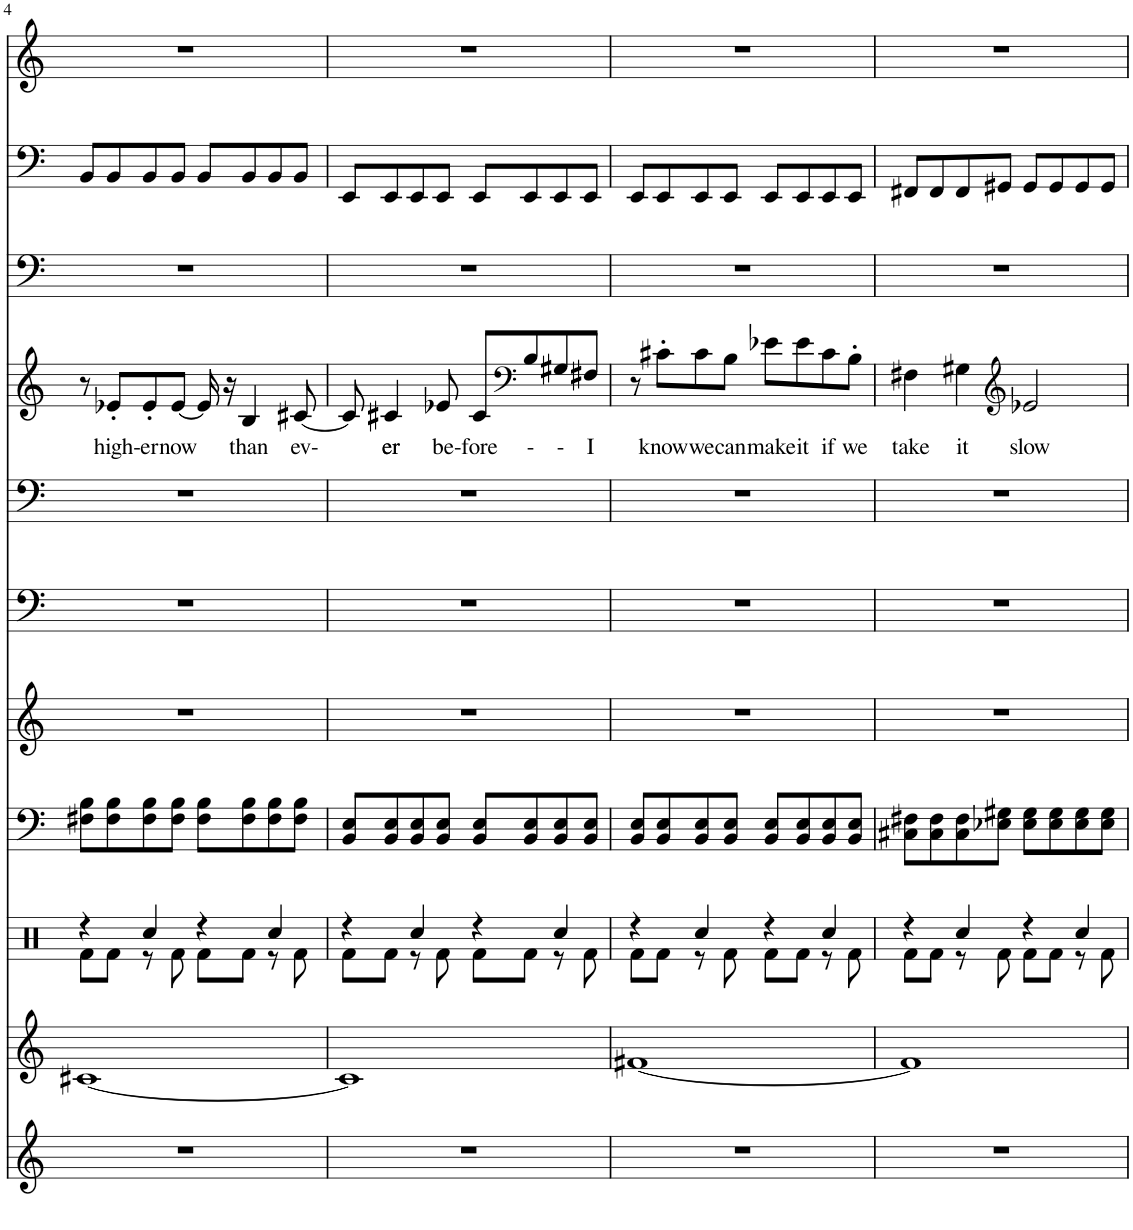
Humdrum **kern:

**kern	**kern	**kern	**kern	**kern	**kern	**kern	**kern	**text	**kern	**kern	**kern
*part11	*part10	*part9	*part8	*part7	*part6	*part5	*part4	*part4	*part3	*part2	*part1
*staff11	*staff10	*staff9	*staff8	*staff7	*staff6	*staff5	*staff4	*staff4	*staff3	*staff2	*staff1
*I"Glockenspiel	*I"Warm Pad	*I"Percussion	*I"Muted Guitar	*I"Strings 1	*I"Overdrive Gtr	*I"DistortionGtr	*I"Tenor Sax	*	*I"Clean Guitar	*I"Fingered Bass	*I"Overdrive Gtr, aud_mb1111
*I'Gsp	*	*	*	*I'Str	*	*	*I'T Sax	*	*	*	*
!!LO:PB:g=z
*clefG2	*clefG2	*clefX	*clefF4	*clefG2	*clefF4	*clefF4	*clefG2	*	*clefF4	*clefF4	*clefG2
*	*	*	*	*	*	*	*Trd8c14	*	*	*	*
*k[]	*k[]	*k[]	*k[]	*k[]	*k[]	*k[]	*k[]	*	*k[]	*k[]	*k[]
*M4/4	*M4/4	*M4/4	*M4/4	*M4/4	*M4/4	*M4/4	*M4/4	*	*M4/4	*M4/4	*M4/4
=4	=4	=4	=4	=4	=4	=4	=4	=4	=4	=4	=4
*	*	*^	*	*	*	*	*	*	*	*	*
1r	[1c#X	4r	8Rf\L	8F#X\ 8B\L	1r	1r	1r	8r	.	1r	8BB/L	1r
!	!	!	!	!	!	!	!	!	!LO:LY:b	!	!	!
.	.	.	8Rf\J	8F#\ 8B\	.	.	.	8e-X'/L	high-	.	8BB/	.
!	!	!	!	!	!	!	!	!	!LO:LY:b	!	!	!
.	.	4Rcc/	8r	8F#\ 8B\	.	.	.	8e-'/	er	.	8BB/	.
!	!	!	!	!	!	!	!	!	!LO:LY:b	!	!	!
.	.	.	8Rf\	8F#\ 8B\J	.	.	.	[8e-/J	now	.	8BB/J	.
.	.	4r	8Rf\L	8F#\ 8B\L	.	.	.	16e-/]	.	.	8BB/L	.
.	.	.	.	.	.	.	.	16r	.	.	.	.
!	!	!	!	!	!	!	!	!	!LO:LY:b	!	!	!
.	.	.	8Rf\J	8F#\ 8B\	.	.	.	4B/	than	.	8BB/	.
.	.	4Rcc/	8r	8F#\ 8B\	.	.	.	.	.	.	8BB/	.
!	!	!	!	!	!	!	!	!	!LO:LY:b	!	!	!
.	.	.	8Rf\	8F#\ 8B\J	.	.	.	[8c#X/	ev-	.	8BB/J	.
=5	=5	=5	=5	=5	=5	=5	=5	=5	=5	=5	=5	=5
1r	1c#]	4r	8Rf\L	8BB/ 8E/L	1r	1r	1r	8c#/]	.	1r	8EE/L	1r
!	!	!	!	!	!	!	!	!	!LO:LY:b	!	!	!
.	.	.	8Rf\J	8BB/ 8E/	.	.	.	4c#X/	er	.	8EE/	.
.	.	4Rcc/	8r	8BB/ 8E/	.	.	.	.	.	.	8EE/	.
!	!	!	!	!	!	!	!	!	!LO:LY:b	!	!	!
.	.	.	8Rf\	8BB/ 8E/J	.	.	.	8e-X/	be-	.	8EE/J	.
!	!	!	!	!	!	!	!	!	!LO:LY:b	!	!	!
.	.	4r	8Rf\L	8BB/ 8E/L	.	.	.	8c#/L	fore	.	8EE/L	.
*	*	*	*	*	*	*	*	*clefF4	*	*	*	*
!	!	!	!	!	!	!	!	!	!LO:LY:b	!	!	!
.	.	.	8Rf\J	8BB/ 8E/	.	.	.	8B/	-	.	8EE/	.
!	!	!	!	!	!	!	!	!	!LO:LY:b	!	!	!
.	.	4Rcc/	8r	8BB/ 8E/	.	.	.	8G#X/	-	.	8EE/	.
!	!	!	!	!	!	!	!	!	!LO:LY:b	!	!	!
.	.	.	8Rf\	8BB/ 8E/J	.	.	.	8F#X/J	I	.	8EE/J	.
=6	=6	=6	=6	=6	=6	=6	=6	=6	=6	=6	=6	=6
1r	[1f#X	4r	8Rf\L	8BB/ 8E/L	1r	1r	1r	8r	.	1r	8EE/L	1r
!	!	!	!	!	!	!	!	!	!LO:LY:b	!	!	!
.	.	.	8Rf\J	8BB/ 8E/	.	.	.	8c#X'\L	know	.	8EE/	.
!	!	!	!	!	!	!	!	!	!LO:LY:b	!	!	!
.	.	4Rcc/	8r	8BB/ 8E/	.	.	.	8c#\	we	.	8EE/	.
!	!	!	!	!	!	!	!	!	!LO:LY:b	!	!	!
.	.	.	8Rf\	8BB/ 8E/J	.	.	.	8B\J	can	.	8EE/J	.
!	!	!	!	!	!	!	!	!	!LO:LY:b	!	!	!
.	.	4r	8Rf\L	8BB/ 8E/L	.	.	.	8e-X\L	make	.	8EE/L	.
!	!	!	!	!	!	!	!	!	!LO:LY:b	!	!	!
.	.	.	8Rf\J	8BB/ 8E/	.	.	.	8e-\	it	.	8EE/	.
!	!	!	!	!	!	!	!	!	!LO:LY:b	!	!	!
.	.	4Rcc/	8r	8BB/ 8E/	.	.	.	8c#\	if	.	8EE/	.
!	!	!	!	!	!	!	!	!	!LO:LY:b	!	!	!
.	.	.	8Rf\	8BB/ 8E/J	.	.	.	8B'\J	we	.	8EE/J	.
=7	=7	=7	=7	=7	=7	=7	=7	=7	=7	=7	=7	=7
!	!	!	!	!	!	!	!	!	!LO:LY:b	!	!	!
1r	1f#]	4r	8Rf\L	8C#X\ 8F#X\L	1r	1r	1r	4F#X\	take	1r	8FF#X/L	1r
.	.	.	8Rf\J	8C#\ 8F#\	.	.	.	.	.	.	8FF#/	.
!	!	!	!	!	!	!	!	!	!LO:LY:b	!	!	!
.	.	4Rcc/	8r	8C#\ 8F#\	.	.	.	4G#X\	it	.	8FF#/	.
.	.	.	8Rf\	8E-X\ 8G#X\J	.	.	.	.	.	.	8GG#X/J	.
*	*	*	*	*	*	*	*	*clefG2	*	*	*	*
!	!	!	!	!	!	!	!	!	!LO:LY:b	!	!	!
.	.	4r	8Rf\L	8E-\ 8G#\L	.	.	.	2e-X/	slow	.	8GG#/L	.
.	.	.	8Rf\J	8E-\ 8G#\	.	.	.	.	.	.	8GG#/	.
.	.	4Rcc/	8r	8E-\ 8G#\	.	.	.	.	.	.	8GG#/	.
.	.	.	8Rf\	8E-\ 8G#\J	.	.	.	.	.	.	8GG#/J	.
*	*	*v	*v	*	*	*	*	*	*	*	*	*
=	=	=	=	=	=	=	=	=	=	=	=
*-	*-	*-	*-	*-	*-	*-	*-	*-	*-	*-	*-
